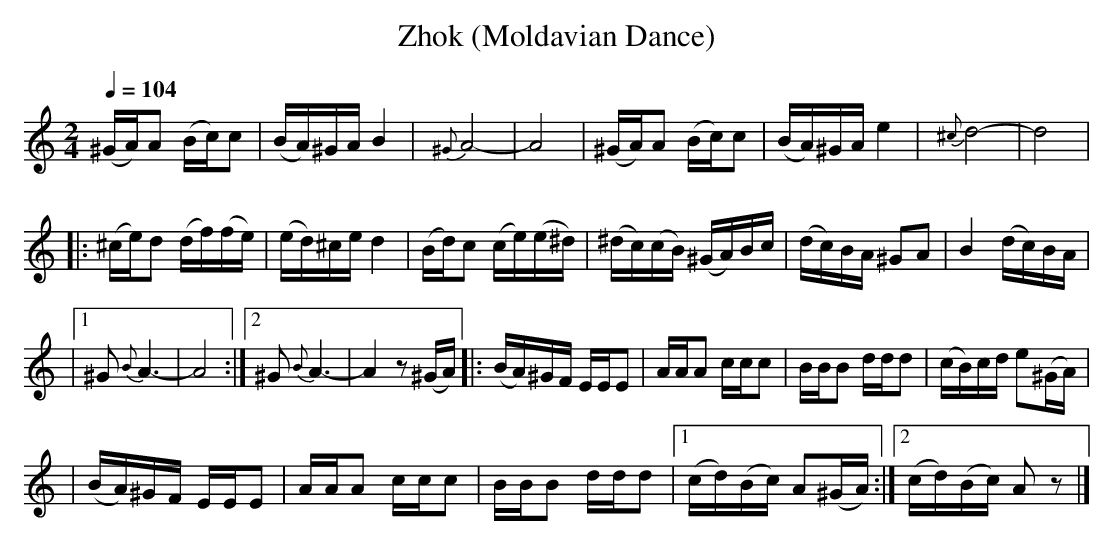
X:1
T: Zhok (Moldavian Dance)
M: 2/4
L: 1/16
Q: 1/4=104
K: Am
  (^GA)A2 (Bc)c2 | (BA)^GA B4 | {^G}A8- | A8 \
| (^GA)A2 (Bc)c2 | (BA)^GA e4 | {^c}d8- | d8 |
|: (^ce)d2 (df)(fe) | (ed)^ce d4 \
| (Bd)c2 (ce)(e^d) | (^dc)(cB) (^GA)Bc \
| (dc)BA ^G2A2 | B4 (dc)BA |
|1 ^G2 {B}A6- | A8 \
:|2 ^G2 {B}A6- | A4 z2(^GA) \
|: (BA)^GF EEE2 | AAA2 ccc2 \
| BBB2 ddd2 | (cB)cd e2(^GA) |
| (BA)^GF EEE2 | AAA2 ccc2 \
| BBB2 ddd2 |1 (cd)(Bc) A2(^GA) :|2 (cd)(Bc) A2z2 |]
